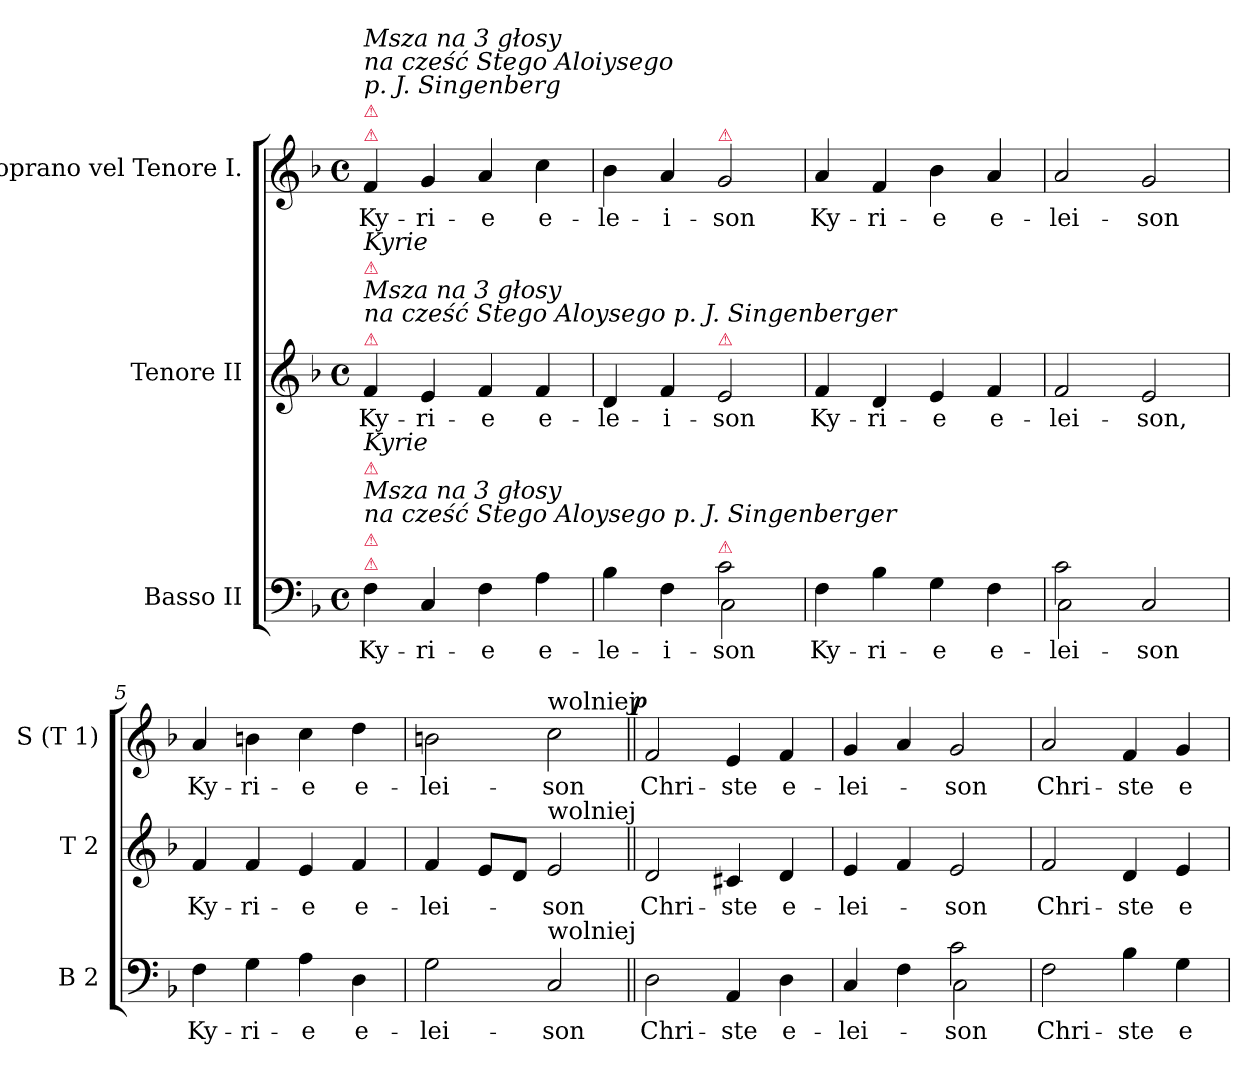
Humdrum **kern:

**kern	**text	**kern	**text	**kern	**text	**dynam
*part3	*part3	*part2	*part2	*part1	*part1	*part1
*staff3	*staff3	*staff2	*staff2	*staff1	*staff1	*staff1
*I"Basso II	*	*I"Tenore II	*	*I"Soprano vel Tenore I.	*	*
*I'B 2	*	*I'T 2	*	*I'S (T 1)	*	*
*clefF4	*	*clefG2	*	*clefG2	*	*
*k[b-]	*	*k[b-]	*	*k[b-]	*	*
*F:	*	*F:	*	*F:	*	*
*M4/4	*	*M4/4	*	*M4/4	*	*
*met(c)	*	*met(c)	*	*met(c)	*	*
=1	=1	=1	=1	=1	=1	=1
!	!	!	!	!LO:TX:a:color=crimson:t=⚠	!	!
!	!	!	!	!LO:TX:a:color=crimson:t=⚠	!	!
!	!	!	!	!LO:TX:a:i:t=Msza na 3 głosy \nna cześć Stego Aloiysego\np. J. Singenberg	!	!
!	!	!LO:TX:a:color=crimson:t=⚠	!	!	!	!
!	!	!LO:TX:a:i:t=Msza na 3 głosy \nna cześć Stego Aloysego p. J. Singenberger	!	!	!	!
!	!	!LO:TX:a:color=crimson:t=⚠	!	!	!	!
!	!	!LO:TX:a:i:t=Kyrie	!	!	!	!
!LO:TX:a:color=crimson:t=⚠	!	!	!	!	!	!
!LO:TX:a:color=crimson:t=⚠	!	!	!	!	!	!
!LO:TX:a:i:t=Msza na 3 głosy \nna cześć Stego Aloysego p. J. Singenberger	!	!	!	!	!	!
!LO:TX:a:color=crimson:t=⚠	!	!	!	!	!	!
!LO:TX:a:i:t=Kyrie	!	!	!	!	!	!
4F\	Ky-	4f/	Ky-	4f/	Ky-	.
4C/	-ri-	4e/	-ri-	4g/	-ri-	.
4F\	-e	4f/	-e	4a/	-e	.
4A\	e-	4f/	e-	4cc\	e-	.
=2	=2	=2	=2	=2	=2	=2
*^	*	*	*	*	*	*
4B-\	2ryy	-le-	4d/	-le-	4b-\	-le-	.
4F\	.	-i-	4f/	-i-	4a/	-i-	.
!	!	!	!	!	!LO:TX:a:color=crimson:t=⚠	!	!
!	!	!	!LO:TX:a:color=crimson:t=⚠	!	!	!	!
!LO:TX:a:color=crimson:t=⚠	!	!	!	!	!	!	!
2c\	2C\	-son	2e/	-son	2g/	-son	.
*v	*v	*	*	*	*	*	*
=3	=3	=3	=3	=3	=3	=3
4F\	Ky-	4f/	Ky-	4a/	Ky-	.
4B-\	-ri-	4d/	-ri-	4f/	-ri-	.
4G\	-e	4e/	-e	4b-\	-e	.
4F\	e-	4f/	e-	4a/	e-	.
=4	=4	=4	=4	=4	=4	=4
*^	*	*	*	*	*	*
2c\	2C\	-lei-	2f/	-lei-	2a/	-lei-	.
2C/	2ryy	-son	2e/	-son,	2g/	-son	.
*v	*v	*	*	*	*	*	*
=5	=5	=5	=5	=5	=5	=5
4F\	Ky-	4f/	Ky-	4a/	Ky-	.
4G\	-ri-	4f/	-ri-	4bn\	-ri-	.
4A\	-e	4e/	-e	4cc\	-e	.
4D\	e-	4f/	e-	4dd\	e-	.
=6	=6	=6	=6	=6	=6	=6
2G\	-lei-	4f/	-lei-	2bn\	-lei-	.
.	.	8e/L	.	.	.	.
.	.	8d/J	.	.	.	.
!	!	!	!	!LO:TX:a:t=wolniej	!	!
!	!	!LO:TX:a:t=wolniej	!	!	!	!
!LO:TX:a:t=wolniej	!	!	!	!	!	!
2C/	-son	2e/	-son	2cc\	-son	.
=7||	=7||	=7||	=7||	=7||	=7||	=7||
!	!	!	!	!	!	!LO:DY:b:rj
2D\	Chri-	2d/	Chri-	2f/	Chri-	p
4AA/	-ste	4c#X/	-ste	4e/	-ste	.
4D\	e-	4d/	e-	4f/	e-	.
=8	=8	=8	=8	=8	=8	=8
*^	*	*	*	*	*	*
4C/	2ryy	-lei-	4e/	-lei-	4g/	-lei-	.
4F\	.	.	4f/	.	4a/	.	.
2c\	2C\	-son	2e/	-son	2g/	-son	.
*v	*v	*	*	*	*	*	*
=9	=9	=9	=9	=9	=9	=9
2F\	Chri-	2f/	Chri-	2a/	Chri-	.
4B-\	-ste	4d/	-ste	4f/	-ste	.
4G\	e-	4e/	e-	4g/	e-	.
=	=	=	=	=	=	=
*-	*-	*-	*-	*-	*-	*-
